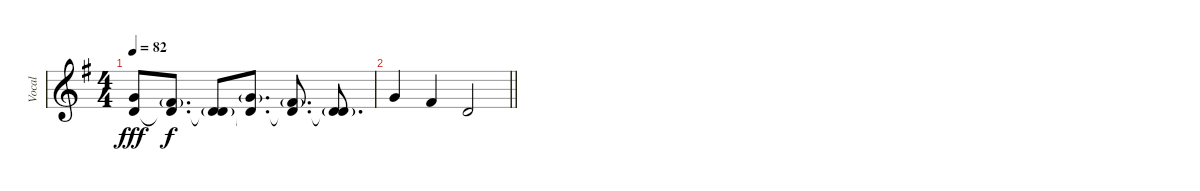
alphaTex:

\track ("Vocal" "Vocal") {instrument fretlessbass}
\staff {score}
\tuning (E4 B3 G3 D3 A2 D2) {hide}
\ts (4 4)
\tempo 82
\clef g2
\ks g
(0.4{t} 10.5{t}).8{dy fff} (0.4{t} 9.5{g}).8{d dy f} (0.4{t} 5.5{g}).8 (5.4{g} 5.5{t}).8{d} (4.4{g} 5.5{t}).8{d} (0.4{g} 5.5{t}).8{d} |
\barLineRight lightlight
5.4.4 4.4.4 0.4.2
